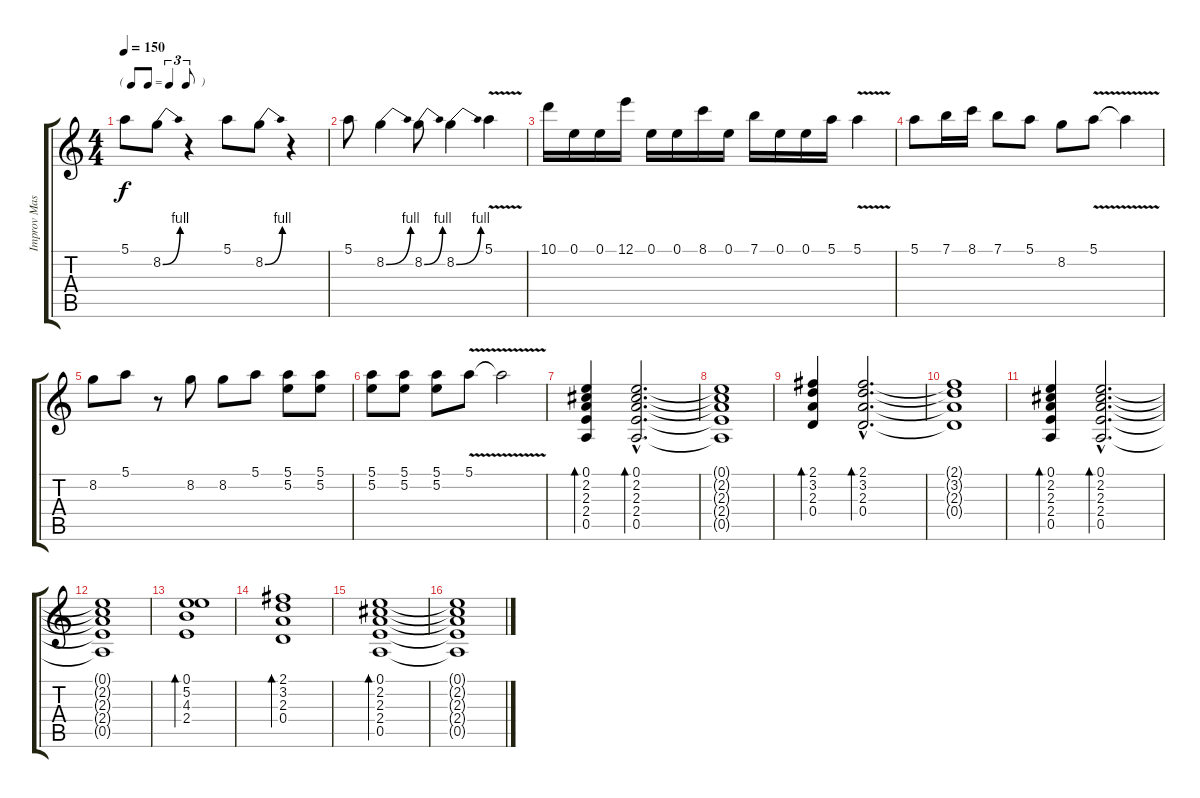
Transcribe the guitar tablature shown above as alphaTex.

\track ("Improv Master" "Improv Mas") {instrument electricguitarjazz}
\staff {score tabs}
\tuning (E4 B3 G3 D3 A2 E2) {hide}
\ts (4 4)
\tf triplet8th
\tempo 150
\clef g2
\ks c
5.1.8{dy f} 8.2{be (bend 0 0 60 4)}.8 r.4 5.1.8 8.2{be (bend 0 0 60 4)}.8 r.4 |
5.1.8 8.2{be (bend 0 0 60 4)}.4 8.2{be (bend 0 0 60 4)}.8 8.2{be (bend 0 0 60 4)}.4 5.1{v}.4 |
10.1.16 0.1.16 0.1.16 12.1.16 0.1.16 0.1.16 8.1.16 0.1.16 7.1.16 0.1.16 0.1.16 5.1.16 5.1{v}.4 |
5.1.8 7.1.16 8.1.16 7.1.8 5.1.8 8.2.8 5.1{v}.8 5.1{t}.4 |
8.2.8 5.1.8 r.8 8.2.8 8.2.8 5.1.8 (5.1 5.2).8 (5.1 5.2).8 |
(5.1 5.2).8 (5.1 5.2).8 (5.1 5.2).8 5.1{v}.8 5.1{t}.2 |
(0.1 2.2 2.3 2.4 0.5).4{bd 480 volume 8} (0.1{hac} 2.2{hac} 2.3{hac} 2.4{hac} 0.5{hac}).2{d bd 480} |
(0.1{t} 2.2{t} 2.3{t} 2.4{t} 0.5{t}).1 |
(2.1 3.2 2.3 0.4).4{bd 480} (2.1{hac} 3.2{hac} 2.3{hac} 0.4{hac}).2{d bd 480} |
(2.1{t} 3.2{t} 2.3{t} 0.4{t}).1 |
(0.1 2.2 2.3 2.4 0.5).4{bd 480 volume 8} (0.1{hac} 2.2{hac} 2.3{hac} 2.4{hac} 0.5{hac}).2{d bd 480} |
(0.1{t} 2.2{t} 2.3{t} 2.4{t} 0.5{t}).1 |
(0.1 5.2 4.3 2.4).1{bd 480} |
(2.1 3.2 2.3 0.4).1{bd 480} |
(0.1 2.2 2.3 2.4 0.5).1{bd 480} |
(0.1{t} 2.2{t} 2.3{t} 2.4{t} 0.5{t}).1
